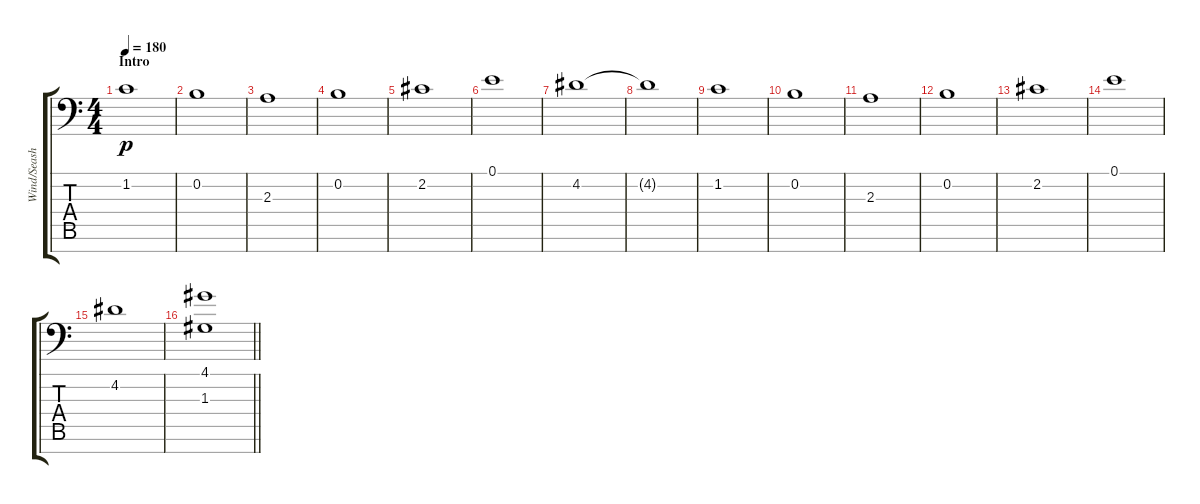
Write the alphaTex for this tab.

\track ("Wind/Seashore" "Wind/Seash") {instrument seashore}
\staff {score tabs}
\tuning (E4 B3 G3 D3 A2 E2 C-1) {hide}
\ts (4 4)
\section ("" "Intro")
\tempo 180
\clef f4
\ks c
1.2.1{dy p instrument seashore} |
0.2.1 |
2.3.1 |
0.2.1 |
2.2.1 |
0.1.1 |
4.2.1 |
4.2{t}.1 |
1.2.1 |
0.2.1 |
2.3.1 |
0.2.1 |
2.2.1 |
0.1.1 |
4.2.1 |
\barLineRight lightlight
(4.1 1.3).1
